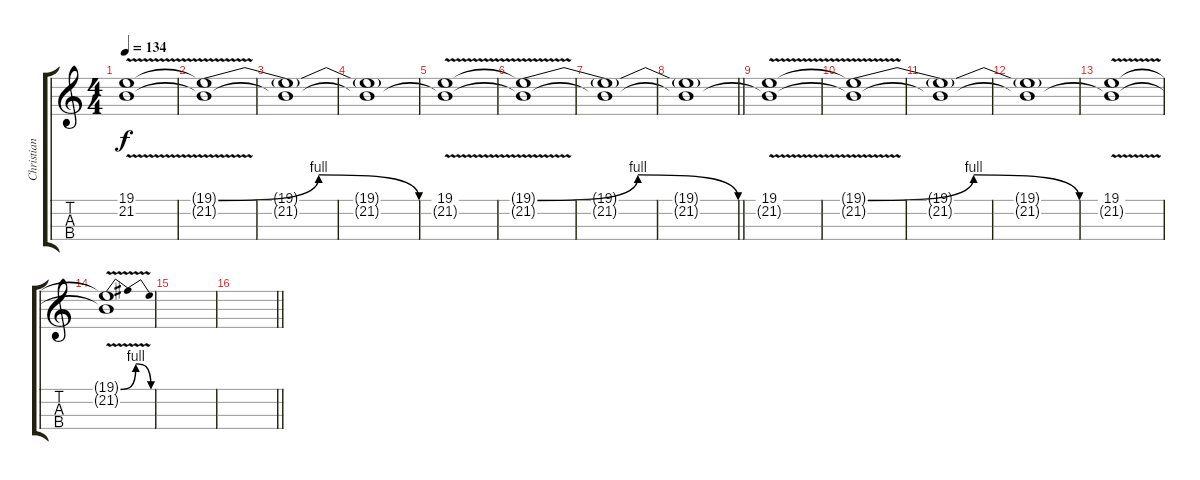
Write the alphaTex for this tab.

\track ("Christian McAlhaney" "Christian ") {instrument pad1newage}
\staff {score tabs}
\tuning (A3 D3 G2 C2) {hide}
\ts (4 4)
\tempo 134
\clef g2
\ks c
(19.1{v} 21.2{t}).1{dy f} |
(19.1{be (bendrelease 0 0 20 4 50 4 60 0) t} 21.2{t}).1 |
(19.1{t} 21.2{t}).1 |
(19.1{t} 21.2{t}).1 |
(19.1{v} 21.2{t}).1 |
(19.1{be (bendrelease 0 0 20 4 50 4 60 0) t} 21.2{t}).1 |
(19.1{t} 21.2{t}).1 |
\barLineRight lightlight
(19.1{t} 21.2{t}).1 |
(19.1{v} 21.2{t}).1 |
(19.1{be (bendrelease 0 0 20 4 50 4 60 0) t} 21.2{t}).1 |
(19.1{t} 21.2{t}).1 |
(19.1{t} 21.2{t}).1 |
(19.1{v} 21.2{t}).1 |
(19.1{be (bendrelease 0 0 20 4 50 4 60 0) t} 21.2{t}).1 |
|
\barLineRight lightlight
